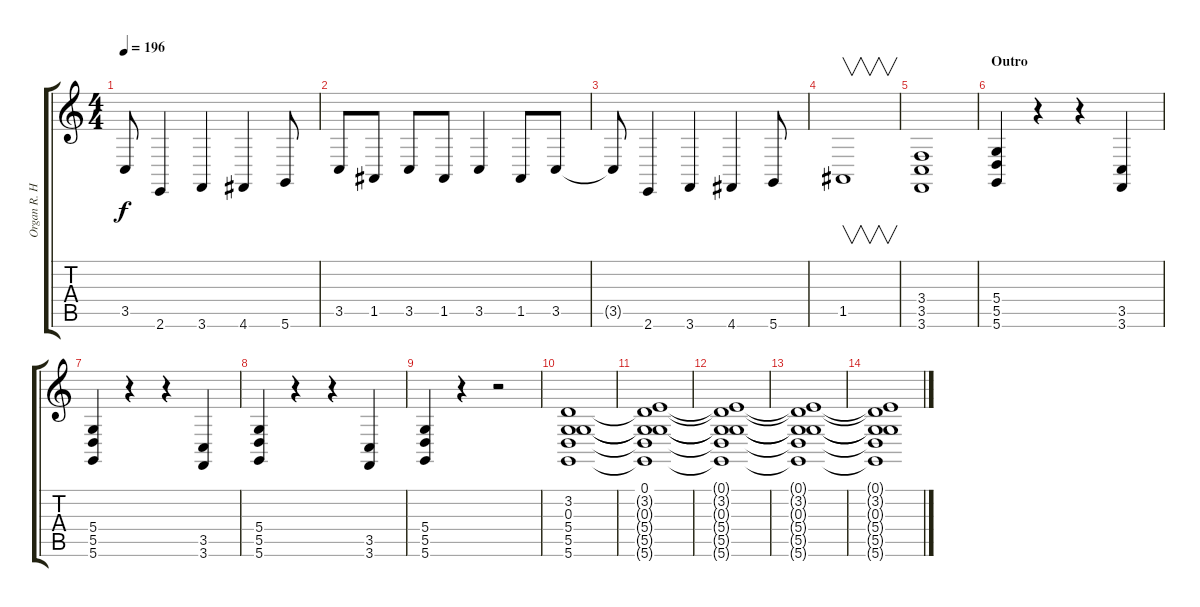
\track ("Organ R. Hand (J. Lord)" "Organ R. H") {instrument drawbarorgan}
\staff {score tabs}
\tuning (E4 B3 G3 D3 A2 D2) {hide}
\ts (4 4)
\tempo 196
\clef g2
\ks c
3.5{t}.8{dy f} 2.6.4 3.6.4 4.6.4 5.6.8 |
3.5.8 1.5.8 3.5.8 1.5.8 3.5.4 1.5.8 3.5.8 |
3.5{t}.8 2.6.4 3.6.4 4.6.4 5.6.8 |
1.5.1{v} |
(3.4 3.5 3.6).1 |
\section ("" "Outro")
(5.4 5.5 5.6).4 r.4 r.4 (3.5 3.6).4 |
(5.4 5.5 5.6).4 r.4 r.4 (3.5 3.6).4 |
(5.4 5.5 5.6).4 r.4 r.4 (3.5 3.6).4 |
(5.4 5.5 5.6).4 r.4 r.2 |
(3.2 0.3 5.4 5.5 5.6).1 |
(0.1 3.2{t} 0.3{t} 5.4{t} 5.5{t} 5.6{t}).1 |
(0.1{t} 3.2{t} 0.3{t} 5.4{t} 5.5{t} 5.6{t}).1 |
(0.1{t} 3.2{t} 0.3{t} 5.4{t} 5.5{t} 5.6{t}).1 |
(0.1{t} 3.2{t} 0.3{t} 5.4{t} 5.5{t} 5.6{t}).1
